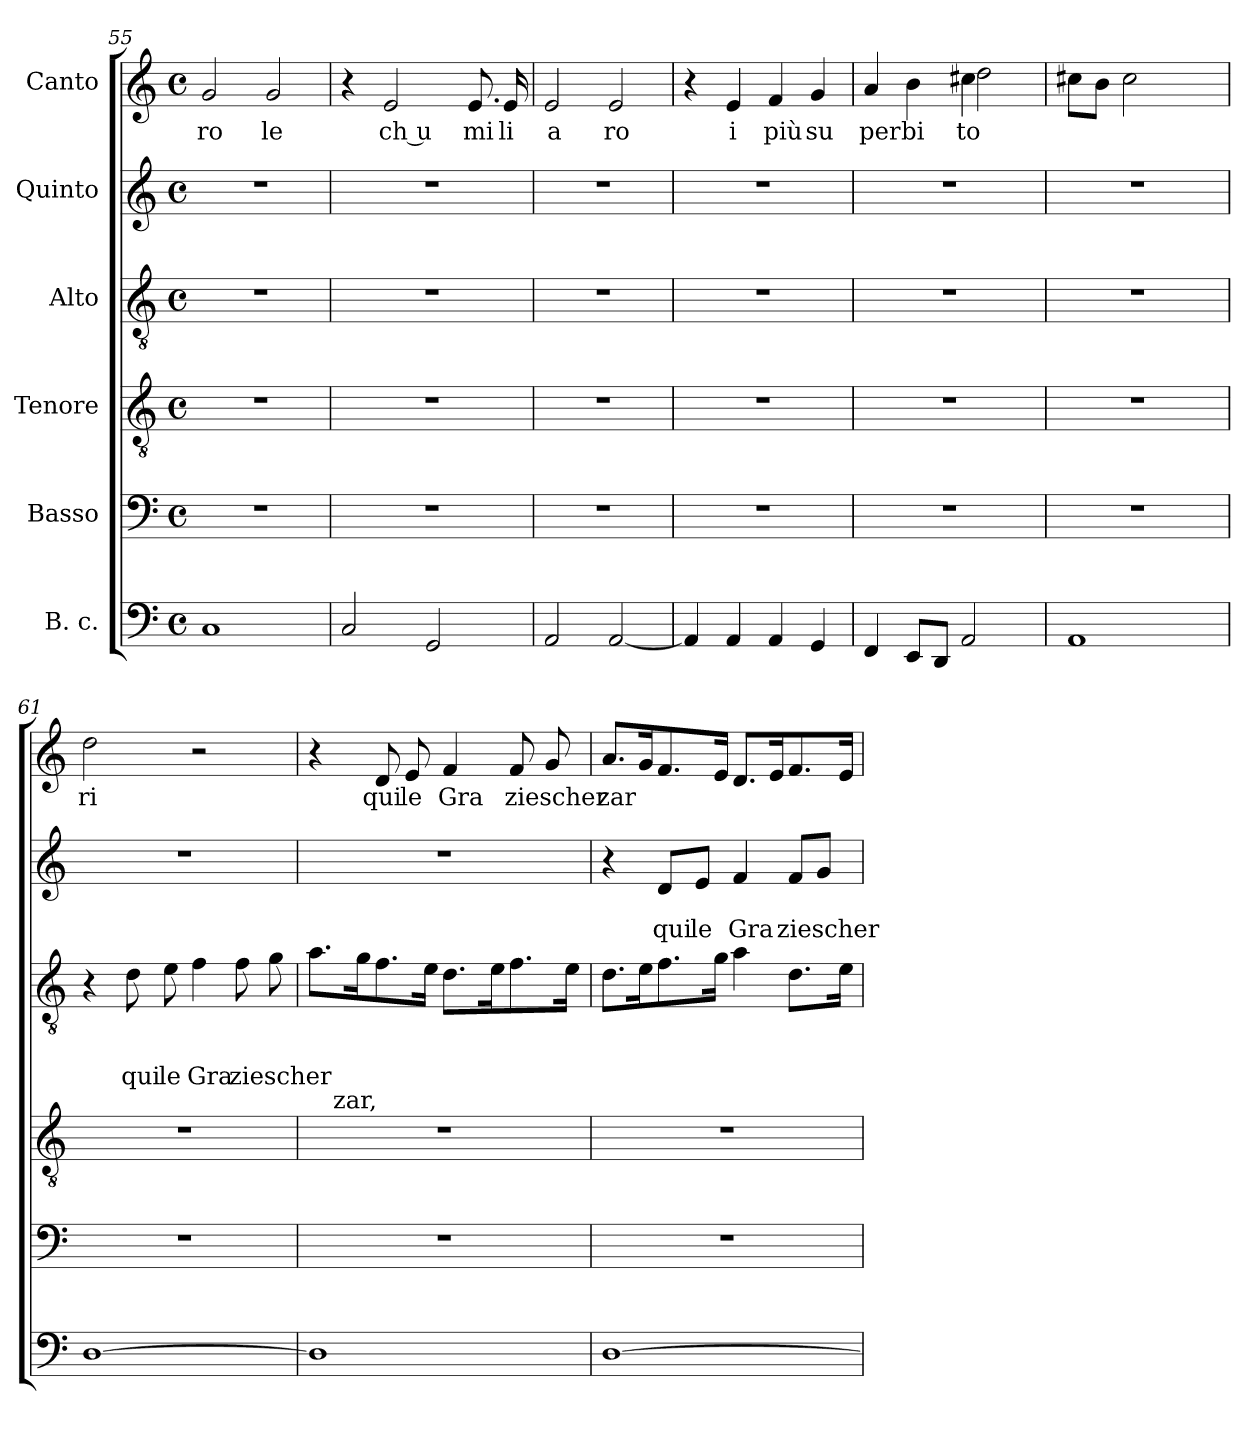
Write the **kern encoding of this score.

**kern	**kern	**kern	**kern	**text	**text	**text	**kern	**text	**text	**kern	**text
*part6	*part5	*part4	*part3	*part3	*part3	*part3	*part2	*part2	*part2	*part1	*part1
*staff6	*staff5	*staff4	*staff3	*staff3	*staff3	*staff3	*staff2	*staff2	*staff2	*staff1	*staff1
*I"B. c.	*I"Basso	*I"Tenore	*I"Alto	*	*	*	*I"Quinto	*	*	*I"Canto	*
*clefF4	*clefF4	*clefGv2	*clefGv2	*	*	*	*clefG2	*	*	*clefG2	*
*k[]	*k[]	*k[]	*k[]	*	*	*	*k[]	*	*	*k[]	*
*C:	*C:	*C:	*C:	*	*	*	*C:	*	*	*C:	*
*M4/4	*M4/4	*M4/4	*M4/4	*	*	*	*M4/4	*	*	*M4/4	*
*met(c)	*met(c)	*met(c)	*met(c)	*	*	*	*met(c)	*	*	*met(c)	*
=55	=55	=55	=55	=55	=55	=55	=55	=55	=55	=55	=55
!	!	!	!	!	!	!	!	!	!	!	!LO:LY:b
1C	1r	1r	1r	.	.	.	1r	.	.	2g/	ro
!	!	!	!	!	!	!	!	!	!	!	!LO:LY:b
.	.	.	.	.	.	.	.	.	.	2g/	le
=56	=56	=56	=56	=56	=56	=56	=56	=56	=56	=56	=56
2C/	1r	1r	1r	.	.	.	1r	.	.	4r	.
!	!	!	!	!	!	!	!	!	!	!	!LO:LY:b:rj
.	.	.	.	.	.	.	.	.	.	2e/	ch u
2GG/	.	.	.	.	.	.	.	.	.	.	.
!	!	!	!	!	!	!	!	!	!	!	!LO:LY:b
.	.	.	.	.	.	.	.	.	.	8.e/	mi
!	!	!	!	!	!	!	!	!	!	!	!LO:LY:b
.	.	.	.	.	.	.	.	.	.	16e/	li
=57	=57	=57	=57	=57	=57	=57	=57	=57	=57	=57	=57
!	!	!	!	!	!	!	!	!	!	!	!LO:LY:b
2AA/	1r	1r	1r	.	.	.	1r	.	.	2e/	a
!	!	!	!	!	!	!	!	!	!	!	!LO:LY:b
[<2AA/	.	.	.	.	.	.	.	.	.	2e/	ro
=58	=58	=58	=58	=58	=58	=58	=58	=58	=58	=58	=58
4AA/]	1r	1r	1r	.	.	.	1r	.	.	4r	.
!	!	!	!	!	!	!	!	!	!	!	!LO:LY:b
4AA/	.	.	.	.	.	.	.	.	.	4e/	i
!	!	!	!	!	!	!	!	!	!	!	!LO:LY:b
4AA/	.	.	.	.	.	.	.	.	.	4f/	più
!	!	!	!	!	!	!	!	!	!	!	!LO:LY:b
4GG/	.	.	.	.	.	.	.	.	.	4g/	su
=59	=59	=59	=59	=59	=59	=59	=59	=59	=59	=59	=59
!	!	!	!	!	!	!	!	!	!	!	!LO:LY:b
*	*	*	*	*	*	*	*	*	*	*^	*
4FF/	1r	1r	1r	.	.	.	1r	.	.	4a/	2ryy	per
!	!	!	!	!	!	!	!	!	!	!	!	!LO:LY:b
8EE/L	.	.	.	.	.	.	.	.	.	4b\	.	bi
8DD/J	.	.	.	.	.	.	.	.	.	.	.	.
!	!	!	!	!	!	!	!	!	!	!	!	!LO:LY:b
2AA/	.	.	.	.	.	.	.	.	.	4cc#X\	2dd\	to
.	.	.	.	.	.	.	.	.	.	4ryy	.	.
*	*	*	*	*	*	*	*	*	*	*v	*v	*
=60	=60	=60	=60	=60	=60	=60	=60	=60	=60	=60	=60
1AA	1r	1r	1r	.	.	.	1r	.	.	8cc#X\L	.
.	.	.	.	.	.	.	.	.	.	8b\J	.
.	.	.	.	.	.	.	.	.	.	2cc#\	.
.	.	.	.	.	.	.	.	.	.	4ryy	.
=61	=61	=61	=61	=61	=61	=61	=61	=61	=61	=61	=61
!	!	!	!	!	!	!	!	!	!	!	!LO:LY:b
[>1D	1r	1r	4r	.	.	.	1r	.	.	2dd\	ri
!	!	!	!	!	!	!LO:LY:b	!	!	!	!	!
.	.	.	8d\	.	.	qui	.	.	.	.	.
!	!	!	!	!	!	!LO:LY:b	!	!	!	!	!
.	.	.	8e\	.	.	le	.	.	.	.	.
!	!	!	!	!	!	!LO:LY:b	!	!	!	!	!
.	.	.	4f\	.	.	Gra	.	.	.	2r	.
!	!	!	!	!	!	!LO:LY:b	!	!	!	!	!
.	.	.	8f\	.	.	zie	.	.	.	.	.
!	!	!	!	!	!	!LO:LY:b	!	!	!	!	!
.	.	.	8g\	.	.	scher	.	.	.	.	.
!!LO:PB:g=z
=62	=62	=62	=62	=62	=62	=62	=62	=62	=62	=62	=62
*	*	*^	*	*	*	*	*	*	*	*	*
1D]	1r	1r	16.ryy	8.a\L	.	.	.	1r	.	.	4r	.
!	!	!	!LO:TX:a:t=zar,	!	!	!	!	!	!	!	!	!
.	.	.	2ryy	.	.	.	.	.	.	.	.	.
.	.	.	.	16g\k	.	.	.	.	.	.	.	.
!	!	!	!	!	!	!	!	!	!	!	!	!LO:LY:b
.	.	.	.	8.f\	.	.	.	.	.	.	8d/	qui
!	!	!	!	!	!	!	!	!	!	!	!	!LO:LY:b
.	.	.	.	.	.	.	.	.	.	.	8e/	le
.	.	.	.	16e\Jk	.	.	.	.	.	.	.	.
!	!	!	!	!	!	!	!	!	!	!	!	!LO:LY:b
.	.	.	.	8.d\L	.	.	.	.	.	.	4f/	Gra
.	.	.	4ryy	.	.	.	.	.	.	.	.	.
.	.	.	.	16e\k	.	.	.	.	.	.	.	.
!	!	!	!	!	!	!	!	!	!	!	!	!LO:LY:b
.	.	.	.	8.f\	.	.	.	.	.	.	8f/	zie
.	.	.	8ryy	.	.	.	.	.	.	.	.	.
!	!	!	!	!	!	!	!	!	!	!	!	!LO:LY:b
.	.	.	.	.	.	.	.	.	.	.	8g/	scher
.	.	.	.	16e\Jk	.	.	.	.	.	.	.	.
.	.	.	32ryy	.	.	.	.	.	.	.	.	.
=63	=63	=63	=63	=63	=63	=63	=63	=63	=63	=63	=63	=63
!	!	!	!	!	!	!	!	!	!	!	!	!LO:LY:b
*	*	*v	*v	*	*	*	*	*	*	*	*	*
[<1D	1r	1r	8.d\L	.	.	.	4r	.	.	8.a/L	zar
.	.	.	16e\k	.	.	.	.	.	.	16g/k	.
!	!	!	!	!	!	!	!	!	!LO:LY:b	!	!
.	.	.	8.f\	.	.	.	8d/L	.	qui	8.f/	.
!	!	!	!	!	!	!	!	!	!LO:LY:b	!	!
.	.	.	.	.	.	.	8e/J	.	le	.	.
.	.	.	16g\Jk	.	.	.	.	.	.	16e/Jk	.
!	!	!	!	!	!	!	!	!	!LO:LY:b	!	!
.	.	.	4a\	.	.	.	4f/	.	Gra	8.d/L	.
.	.	.	.	.	.	.	.	.	.	16e/k	.
!	!	!	!	!	!	!	!	!	!LO:LY:b	!	!
.	.	.	8.d\L	.	.	.	8f/L	.	zie	8.f/	.
!	!	!	!	!	!	!	!	!	!LO:LY:b	!	!
.	.	.	.	.	.	.	8g/J	.	scher	.	.
.	.	.	16e\Jk	.	.	.	.	.	.	16e/Jk	.
=	=	=	=	=	=	=	=	=	=	=	=
*-	*-	*-	*-	*-	*-	*-	*-	*-	*-	*-	*-
